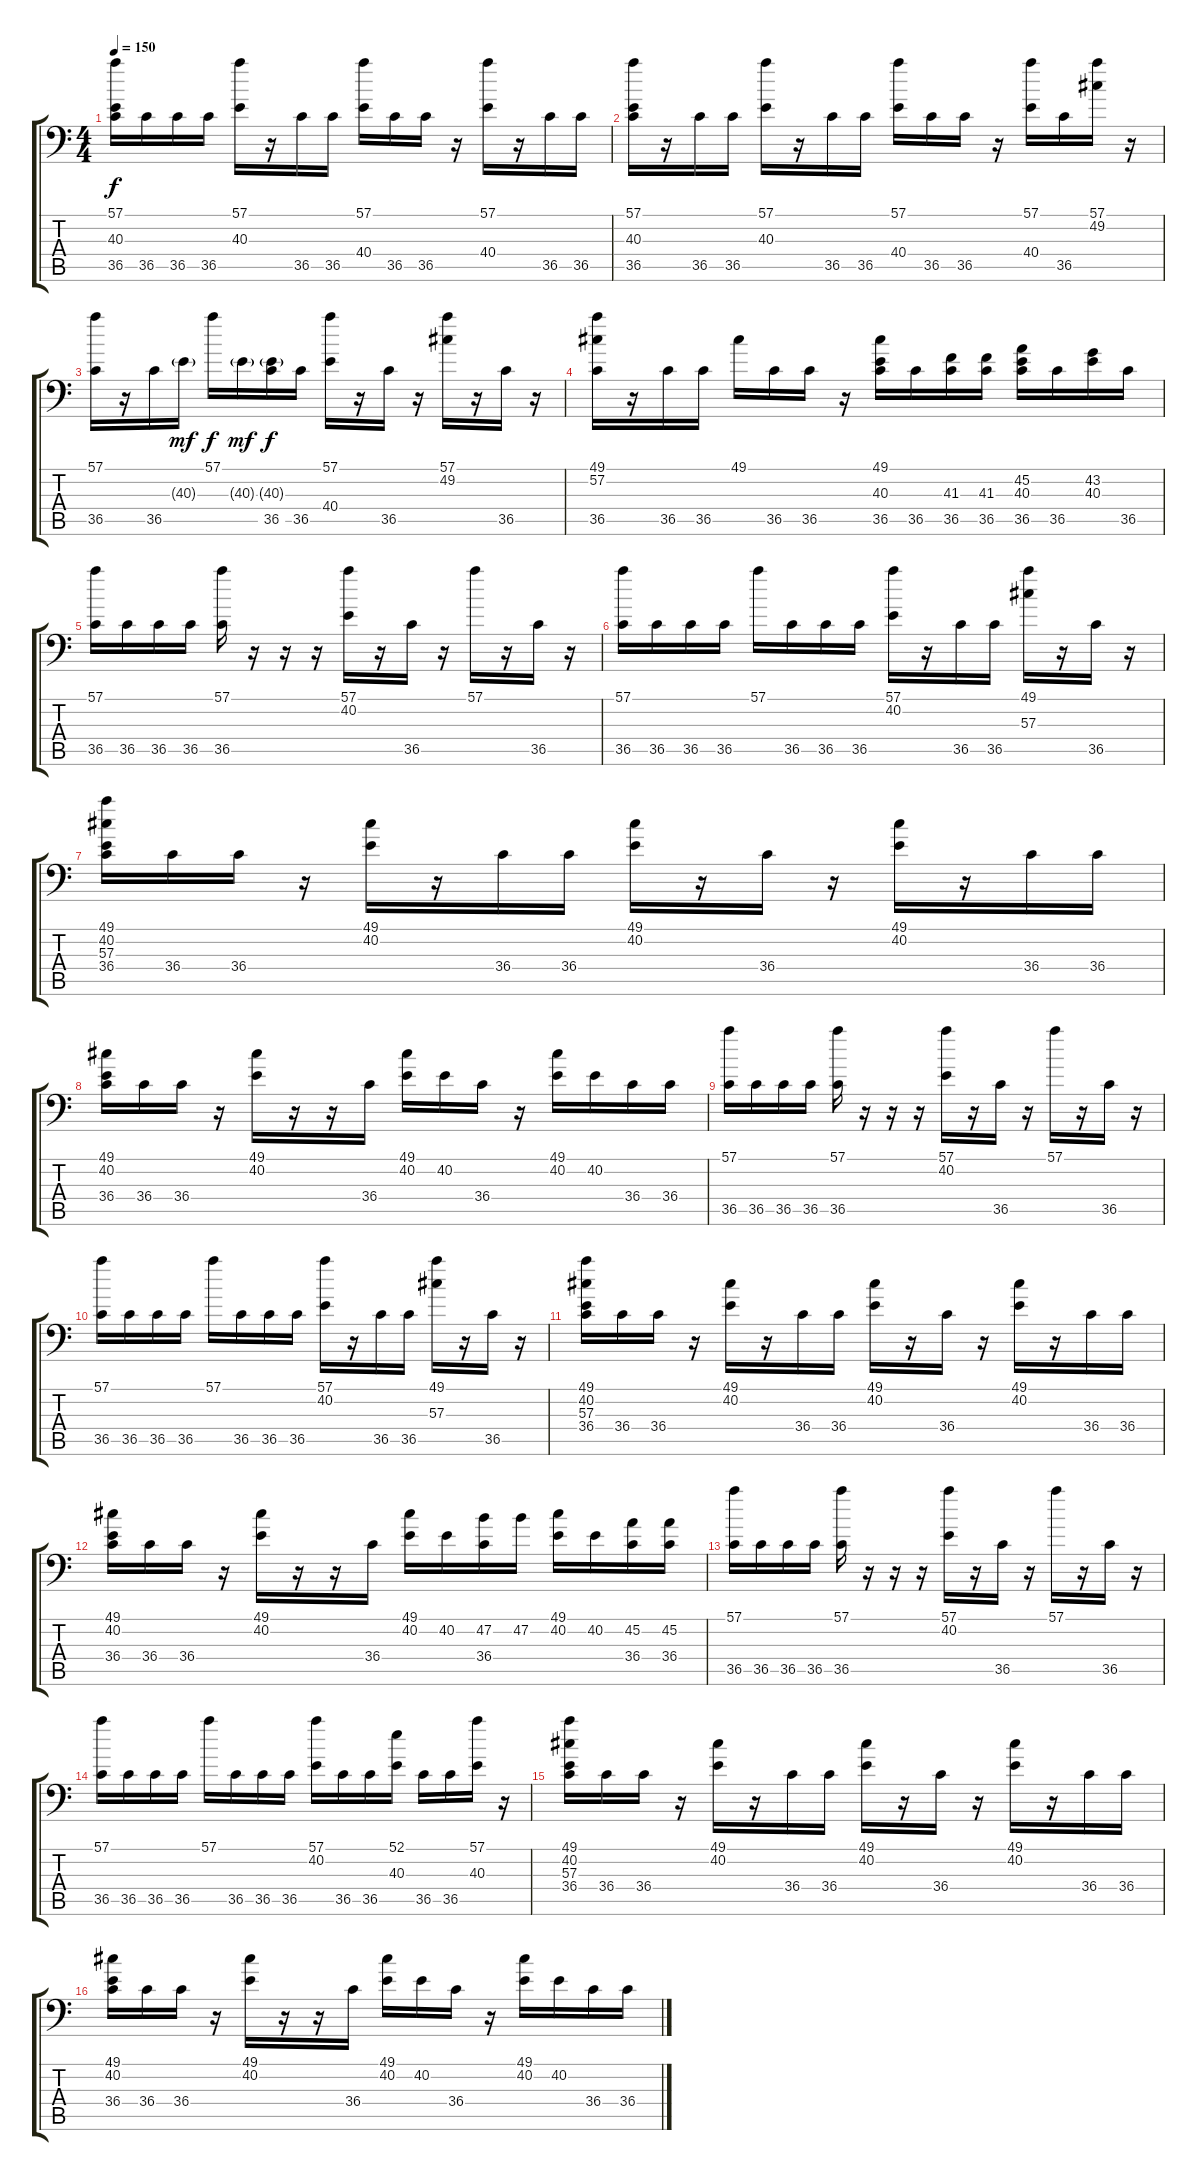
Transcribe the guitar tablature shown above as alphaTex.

\track "" {instrument acousticgrandpiano}
\staff {score tabs}
\tuning (C-1 C-1 C-1 C-1 C-1 C-1) {hide}
\ts (4 4)
\tempo 150
\clef f4
\ks c
(57.1 40.3 36.5).16{dy f} 36.5.16 36.5.16 36.5.16 (57.1 40.3).16 r.16 36.5.16 36.5.16 (57.1 40.4).16 36.5.16 36.5.16 r.16 (57.1 40.4).16 r.16 36.5.16 36.5.16 |
(57.1 40.3 36.5).16 r.16 36.5.16 36.5.16 (57.1 40.3).16 r.16 36.5.16 36.5.16 (57.1 40.4).16 36.5.16 36.5.16 r.16 (57.1 40.4).16 36.5.16 (57.1 49.2).16 r.16 |
(57.1 36.5).16 r.16 36.5.16 40.3{g}.16{dy mf} 57.1.16{dy f} 40.3{g}.16{dy mf} (40.3{g} 36.5).16{dy f} 36.5.16 (57.1 40.4).16 r.16 36.5.16 r.16 (57.1 49.2).16 r.16 36.5.16 r.16 |
(49.1 57.2 36.5).16 r.16 36.5.16 36.5.16 49.1.16 36.5.16 36.5.16 r.16 (49.1 40.3 36.5).16 36.5.16 (41.3 36.5).16 (41.3 36.5).16 (45.2 40.3 36.5).16 36.5.16 (43.2 40.3).16 36.5.16 |
(57.1 36.5).16 36.5.16 36.5.16 36.5.16 (57.1 36.5).16 r.16 r.16 r.16 (57.1 40.2).16 r.16 36.5.16 r.16 57.1.16 r.16 36.5.16 r.16 |
(57.1 36.5).16 36.5.16 36.5.16 36.5.16 57.1.16 36.5.16 36.5.16 36.5.16 (57.1 40.2).16 r.16 36.5.16 36.5.16 (49.1 57.3).16 r.16 36.5.16 r.16 |
(49.1 40.2 57.3 36.4).16 36.4.16 36.4.16 r.16 (49.1 40.2).16 r.16 36.4.16 36.4.16 (49.1 40.2).16 r.16 36.4.16 r.16 (49.1 40.2).16 r.16 36.4.16 36.4.16 |
(49.1 40.2 36.4).16 36.4.16 36.4.16 r.16 (49.1 40.2).16 r.16 r.16 36.4.16 (49.1 40.2).16 40.2.16 36.4.16 r.16 (49.1 40.2).16 40.2.16 36.4.16 36.4.16 |
(57.1 36.5).16 36.5.16 36.5.16 36.5.16 (57.1 36.5).16 r.16 r.16 r.16 (57.1 40.2).16 r.16 36.5.16 r.16 57.1.16 r.16 36.5.16 r.16 |
(57.1 36.5).16 36.5.16 36.5.16 36.5.16 57.1.16 36.5.16 36.5.16 36.5.16 (57.1 40.2).16 r.16 36.5.16 36.5.16 (49.1 57.3).16 r.16 36.5.16 r.16 |
(49.1 40.2 57.3 36.4).16 36.4.16 36.4.16 r.16 (49.1 40.2).16 r.16 36.4.16 36.4.16 (49.1 40.2).16 r.16 36.4.16 r.16 (49.1 40.2).16 r.16 36.4.16 36.4.16 |
(49.1 40.2 36.4).16 36.4.16 36.4.16 r.16 (49.1 40.2).16 r.16 r.16 36.4.16 (49.1 40.2).16 40.2.16 (47.2 36.4).16 47.2.16 (49.1 40.2).16 40.2.16 (45.2 36.4).16 (45.2 36.4).16 |
(57.1 36.5).16 36.5.16 36.5.16 36.5.16 (57.1 36.5).16 r.16 r.16 r.16 (57.1 40.2).16 r.16 36.5.16 r.16 57.1.16 r.16 36.5.16 r.16 |
(57.1 36.5).16 36.5.16 36.5.16 36.5.16 57.1.16 36.5.16 36.5.16 36.5.16 (57.1 40.2).16 36.5.16 36.5.16 (52.1 40.3).16 36.5.16 36.5.16 (57.1 40.3).16 r.16 |
(49.1 40.2 57.3 36.4).16 36.4.16 36.4.16 r.16 (49.1 40.2).16 r.16 36.4.16 36.4.16 (49.1 40.2).16 r.16 36.4.16 r.16 (49.1 40.2).16 r.16 36.4.16 36.4.16 |
(49.1 40.2 36.4).16 36.4.16 36.4.16 r.16 (49.1 40.2).16 r.16 r.16 36.4.16 (49.1 40.2).16 40.2.16 36.4.16 r.16 (49.1 40.2).16 40.2.16 36.4.16 36.4.16
